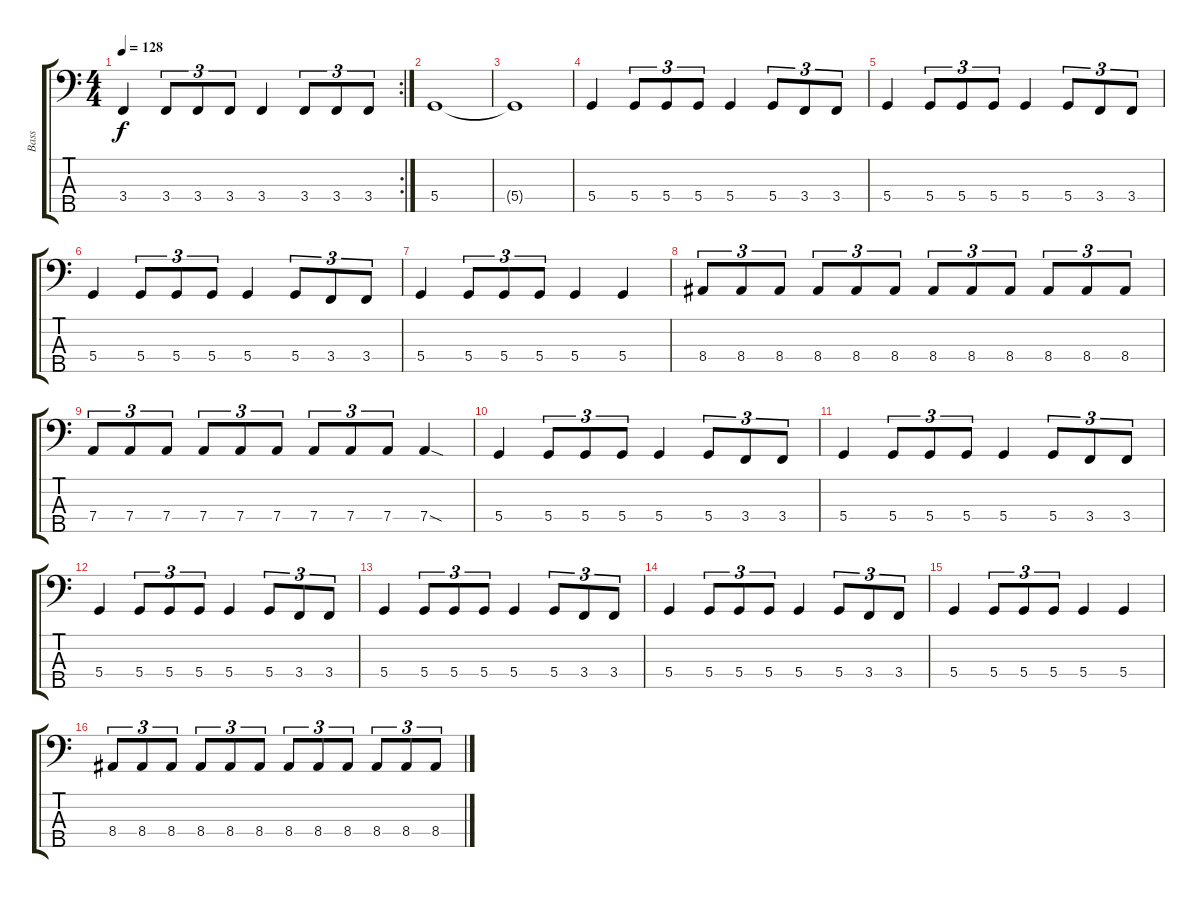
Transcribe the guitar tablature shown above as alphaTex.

\track ("Bass" "Bass") {instrument electricbasspick}
\staff {score tabs}
\tuning (F2 C2 G1 D1 A0) {hide}
\rc 2
\ts (4 4)
\tempo 128
\clef f4
\ks c
3.4.4{dy f} 3.4.8{tu (3 2)} 3.4.8{tu (3 2)} 3.4.8{tu (3 2)} 3.4.4 3.4.8{tu (3 2)} 3.4.8{tu (3 2)} 3.4.8{tu (3 2)} |
5.4.1 |
5.4{t}.1 |
5.4.4 5.4.8{tu (3 2)} 5.4.8{tu (3 2)} 5.4.8{tu (3 2)} 5.4.4 5.4.8{tu (3 2)} 3.4.8{tu (3 2)} 3.4.8{tu (3 2)} |
5.4.4 5.4.8{tu (3 2)} 5.4.8{tu (3 2)} 5.4.8{tu (3 2)} 5.4.4 5.4.8{tu (3 2)} 3.4.8{tu (3 2)} 3.4.8{tu (3 2)} |
5.4.4 5.4.8{tu (3 2)} 5.4.8{tu (3 2)} 5.4.8{tu (3 2)} 5.4.4 5.4.8{tu (3 2)} 3.4.8{tu (3 2)} 3.4.8{tu (3 2)} |
5.4.4 5.4.8{tu (3 2)} 5.4.8{tu (3 2)} 5.4.8{tu (3 2)} 5.4.4 5.4.4 |
8.4.8{tu (3 2)} 8.4.8{tu (3 2)} 8.4.8{tu (3 2)} 8.4.8{tu (3 2)} 8.4.8{tu (3 2)} 8.4.8{tu (3 2)} 8.4.8{tu (3 2)} 8.4.8{tu (3 2)} 8.4.8{tu (3 2)} 8.4.8{tu (3 2)} 8.4.8{tu (3 2)} 8.4.8{tu (3 2)} |
7.4.8{tu (3 2)} 7.4.8{tu (3 2)} 7.4.8{tu (3 2)} 7.4.8{tu (3 2)} 7.4.8{tu (3 2)} 7.4.8{tu (3 2)} 7.4.8{tu (3 2)} 7.4.8{tu (3 2)} 7.4.8{tu (3 2)} 7.4{sod}.4 |
5.4.4 5.4.8{tu (3 2)} 5.4.8{tu (3 2)} 5.4.8{tu (3 2)} 5.4.4 5.4.8{tu (3 2)} 3.4.8{tu (3 2)} 3.4.8{tu (3 2)} |
5.4.4 5.4.8{tu (3 2)} 5.4.8{tu (3 2)} 5.4.8{tu (3 2)} 5.4.4 5.4.8{tu (3 2)} 3.4.8{tu (3 2)} 3.4.8{tu (3 2)} |
5.4.4 5.4.8{tu (3 2)} 5.4.8{tu (3 2)} 5.4.8{tu (3 2)} 5.4.4 5.4.8{tu (3 2)} 3.4.8{tu (3 2)} 3.4.8{tu (3 2)} |
5.4.4 5.4.8{tu (3 2)} 5.4.8{tu (3 2)} 5.4.8{tu (3 2)} 5.4.4 5.4.8{tu (3 2)} 3.4.8{tu (3 2)} 3.4.8{tu (3 2)} |
5.4.4 5.4.8{tu (3 2)} 5.4.8{tu (3 2)} 5.4.8{tu (3 2)} 5.4.4 5.4.8{tu (3 2)} 3.4.8{tu (3 2)} 3.4.8{tu (3 2)} |
5.4.4 5.4.8{tu (3 2)} 5.4.8{tu (3 2)} 5.4.8{tu (3 2)} 5.4.4 5.4.4 |
8.4.8{tu (3 2)} 8.4.8{tu (3 2)} 8.4.8{tu (3 2)} 8.4.8{tu (3 2)} 8.4.8{tu (3 2)} 8.4.8{tu (3 2)} 8.4.8{tu (3 2)} 8.4.8{tu (3 2)} 8.4.8{tu (3 2)} 8.4.8{tu (3 2)} 8.4.8{tu (3 2)} 8.4.8{tu (3 2)}
